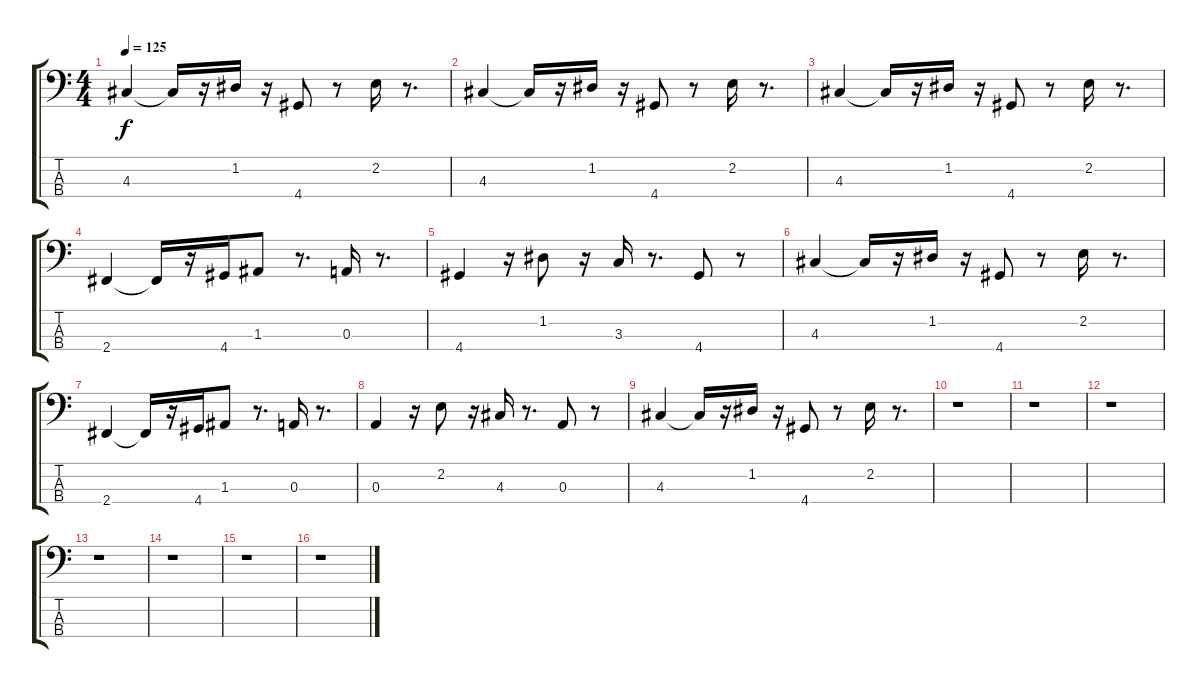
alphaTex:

\track "" {instrument electricbassfinger}
\staff {score tabs}
\tuning (G2 D2 A1 E1) {hide}
\ts (4 4)
\tempo 125
\clef f4
\ks c
4.3.4{dy f} 4.3{t}.16 r.16 1.2.16 r.16 4.4.8 r.8 2.2.16 r.8{d} |
4.3.4 4.3{t}.16 r.16 1.2.16 r.16 4.4.8 r.8 2.2.16 r.8{d} |
4.3.4 4.3{t}.16 r.16 1.2.16 r.16 4.4.8 r.8 2.2.16 r.8{d} |
2.4.4 2.4{t}.16 r.16 4.4.16 1.3.8 r.8{d} 0.3.16 r.8{d} |
4.4.4 r.16 1.2.8 r.16 3.3.16 r.8{d} 4.4.8 r.8 |
4.3.4 4.3{t}.16 r.16 1.2.16 r.16 4.4.8 r.8 2.2.16 r.8{d} |
2.4.4 2.4{t}.16 r.16 4.4.16 1.3.8 r.8{d} 0.3.16 r.8{d} |
0.3.4 r.16 2.2.8 r.16 4.3.16 r.8{d} 0.3.8 r.8 |
4.3.4 4.3{t}.16 r.16 1.2.16 r.16 4.4.8 r.8 2.2.16 r.8{d} |
r.1 |
r.1 |
r.1 |
r.1 |
r.1 |
r.1 |
r.1
